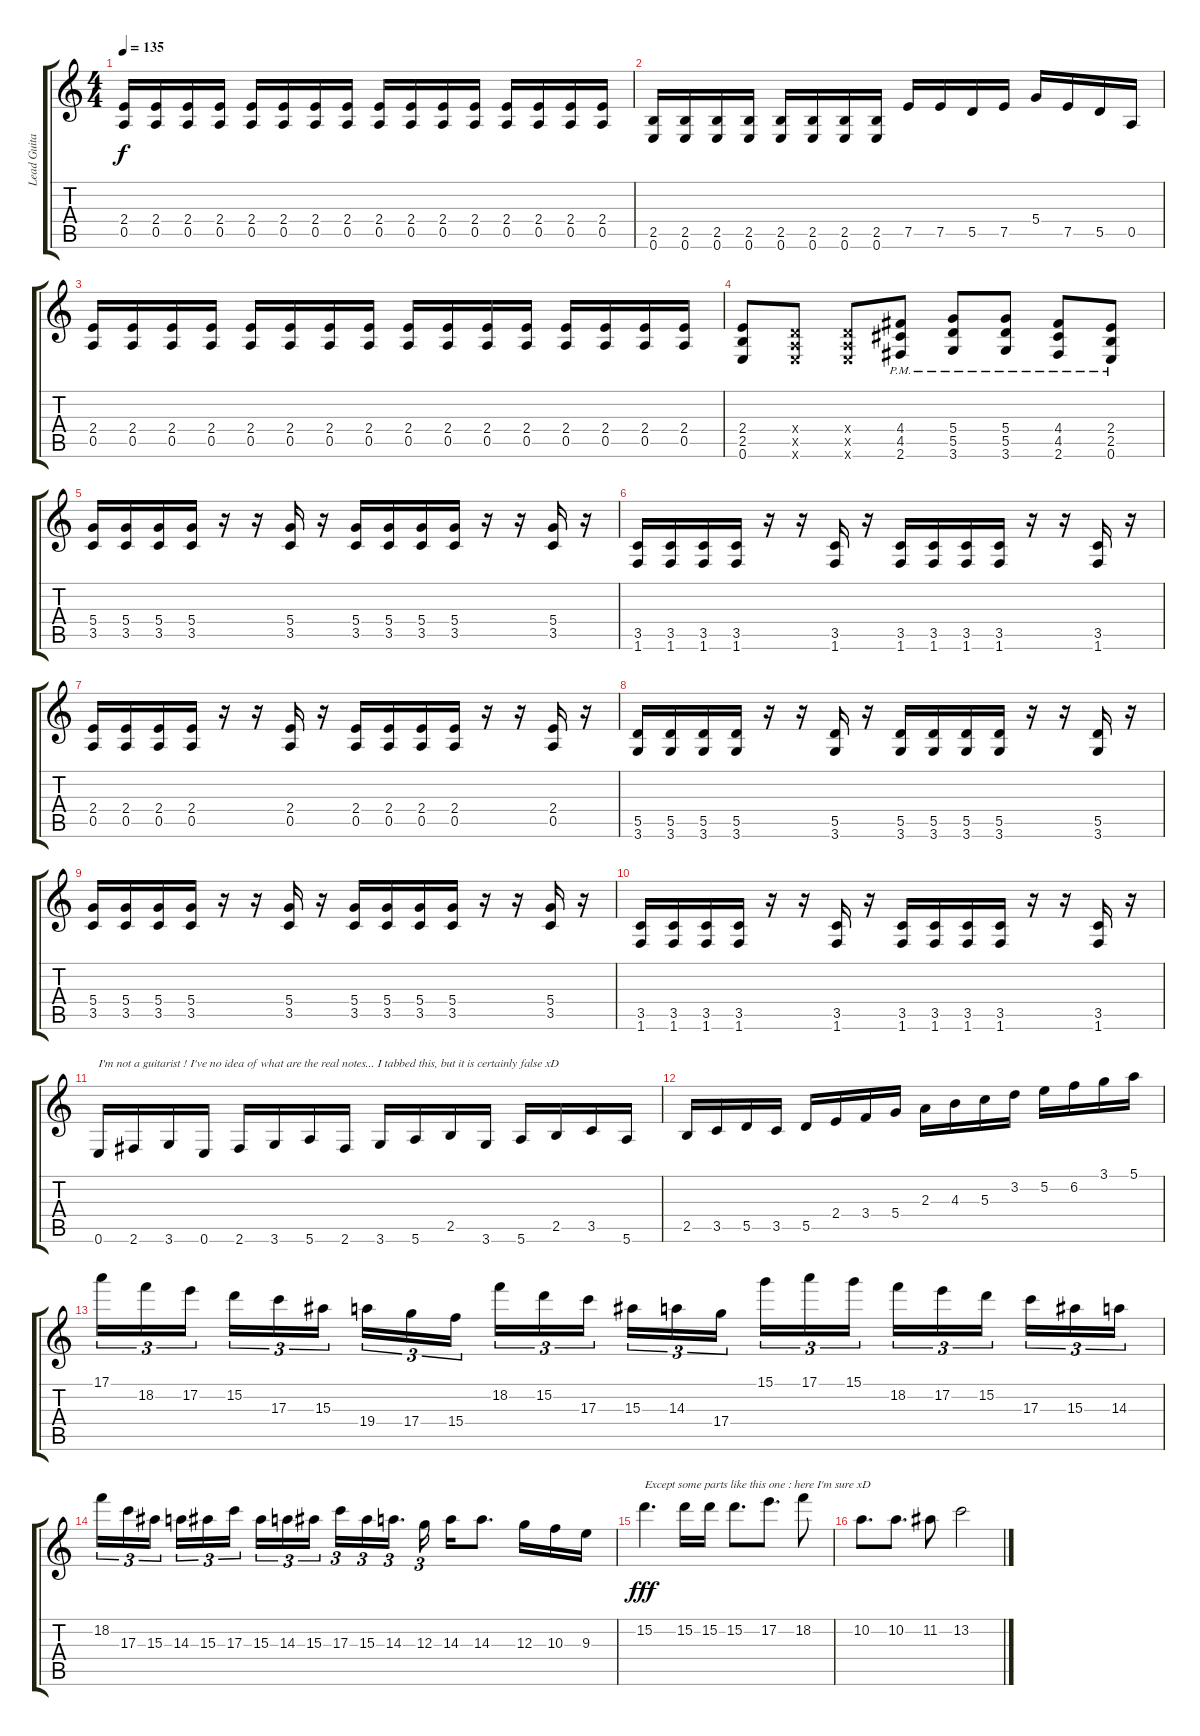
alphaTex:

\track ("Lead Guitar" "Lead Guita") {instrument overdrivenguitar}
\staff {score tabs}
\tuning (E4 B3 G3 D3 A2 E2) {hide}
\ts (4 4)
\tempo 135
\clef g2
\ks c
(2.4 0.5).16{dy f} (2.4 0.5).16 (2.4 0.5).16 (2.4 0.5).16 (2.4 0.5).16 (2.4 0.5).16 (2.4 0.5).16 (2.4 0.5).16 (2.4 0.5).16 (2.4 0.5).16 (2.4 0.5).16 (2.4 0.5).16 (2.4 0.5).16 (2.4 0.5).16 (2.4 0.5).16 (2.4 0.5).16 |
(2.5 0.6).16 (2.5 0.6).16 (2.5 0.6).16 (2.5 0.6).16 (2.5 0.6).16 (2.5 0.6).16 (2.5 0.6).16 (2.5 0.6).16 7.5.16 7.5.16 5.5.16 7.5.16 5.4.16 7.5.16 5.5.16 0.5.16 |
(2.4 0.5).16 (2.4 0.5).16 (2.4 0.5).16 (2.4 0.5).16 (2.4 0.5).16 (2.4 0.5).16 (2.4 0.5).16 (2.4 0.5).16 (2.4 0.5).16 (2.4 0.5).16 (2.4 0.5).16 (2.4 0.5).16 (2.4 0.5).16 (2.4 0.5).16 (2.4 0.5).16 (2.4 0.5).16 |
(2.4 2.5 0.6).8 (0.4{x} 0.5{x} 0.6{x}).8 (0.4{x} 0.5{x} 0.6{x}).8 (4.4{pm} 4.5{pm} 2.6{pm}).8 (5.4{pm} 5.5{pm} 3.6{pm}).8 (5.4{pm} 5.5{pm} 3.6{pm}).8 (4.4{pm} 4.5{pm} 2.6{pm}).8 (2.4{pm} 2.5{pm} 0.6{pm}).8 |
(5.4 3.5).16 (5.4 3.5).16 (5.4 3.5).16 (5.4 3.5).16 r.16 r.16 (5.4 3.5).16 r.16 (5.4 3.5).16 (5.4 3.5).16 (5.4 3.5).16 (5.4 3.5).16 r.16 r.16 (5.4 3.5).16 r.16 |
(3.5 1.6).16 (3.5 1.6).16 (3.5 1.6).16 (3.5 1.6).16 r.16 r.16 (3.5 1.6).16 r.16 (3.5 1.6).16 (3.5 1.6).16 (3.5 1.6).16 (3.5 1.6).16 r.16 r.16 (3.5 1.6).16 r.16 |
(2.4 0.5).16 (2.4 0.5).16 (2.4 0.5).16 (2.4 0.5).16 r.16 r.16 (2.4 0.5).16 r.16 (2.4 0.5).16 (2.4 0.5).16 (2.4 0.5).16 (2.4 0.5).16 r.16 r.16 (2.4 0.5).16 r.16 |
(5.5 3.6).16 (5.5 3.6).16 (5.5 3.6).16 (5.5 3.6).16 r.16 r.16 (5.5 3.6).16 r.16 (5.5 3.6).16 (5.5 3.6).16 (5.5 3.6).16 (5.5 3.6).16 r.16 r.16 (5.5 3.6).16 r.16 |
(5.4 3.5).16 (5.4 3.5).16 (5.4 3.5).16 (5.4 3.5).16 r.16 r.16 (5.4 3.5).16 r.16 (5.4 3.5).16 (5.4 3.5).16 (5.4 3.5).16 (5.4 3.5).16 r.16 r.16 (5.4 3.5).16 r.16 |
(3.5 1.6).16 (3.5 1.6).16 (3.5 1.6).16 (3.5 1.6).16 r.16 r.16 (3.5 1.6).16 r.16 (3.5 1.6).16 (3.5 1.6).16 (3.5 1.6).16 (3.5 1.6).16 r.16 r.16 (3.5 1.6).16 r.16 |
0.6.16{txt "I'm not a guitarist ! I've no idea of what are the real notes... I tabbed this, but it is certainly false xD"} 2.6.16 3.6.16 0.6.16 2.6.16 3.6.16 5.6.16 2.6.16 3.6.16 5.6.16 2.5.16 3.6.16 5.6.16 2.5.16 3.5.16 5.6.16 |
2.5.16 3.5.16 5.5.16 3.5.16 5.5.16 2.4.16 3.4.16 5.4.16 2.3.16 4.3.16 5.3.16 3.2.16 5.2.16 6.2.16 3.1.16 5.1.16 |
17.1.16{tu (3 2)} 18.2.16{tu (3 2)} 17.2.16{tu (3 2)} 15.2.16{tu (3 2)} 17.3.16{tu (3 2)} 15.3.16{tu (3 2)} 19.4.16{tu (3 2)} 17.4.16{tu (3 2)} 15.4.16{tu (3 2)} 18.2.16{tu (3 2)} 15.2.16{tu (3 2)} 17.3.16{tu (3 2)} 15.3.16{tu (3 2)} 14.3.16{tu (3 2)} 17.4.16{tu (3 2)} 15.1.16{tu (3 2)} 17.1.16{tu (3 2)} 15.1.16{tu (3 2)} 18.2.16{tu (3 2)} 17.2.16{tu (3 2)} 15.2.16{tu (3 2)} 17.3.16{tu (3 2)} 15.3.16{tu (3 2)} 14.3.16{tu (3 2)} |
18.2.16{tu (3 2)} 17.3.16{tu (3 2)} 15.3.16{tu (3 2)} 14.3.16{tu (3 2)} 15.3.16{tu (3 2)} 17.3.16{tu (3 2)} 15.3.16{tu (3 2)} 14.3.16{tu (3 2)} 15.3.16{tu (3 2)} 17.3.16{tu (3 2)} 15.3.16{tu (3 2)} 14.3.16{d tu (3 2)} 12.3.16{tu (3 2)} 14.3.16 14.3.8{d} 12.3.16 10.3.16 9.3.16 |
15.2.4{d txt "Except some parts like this one : here I'm sure xD" dy fff} 15.2.16 15.2.16 15.2.8{d} 17.2.8{d} 18.2.8 |
10.2.8{d} 10.2.8{d} 11.2.8 13.2.2
